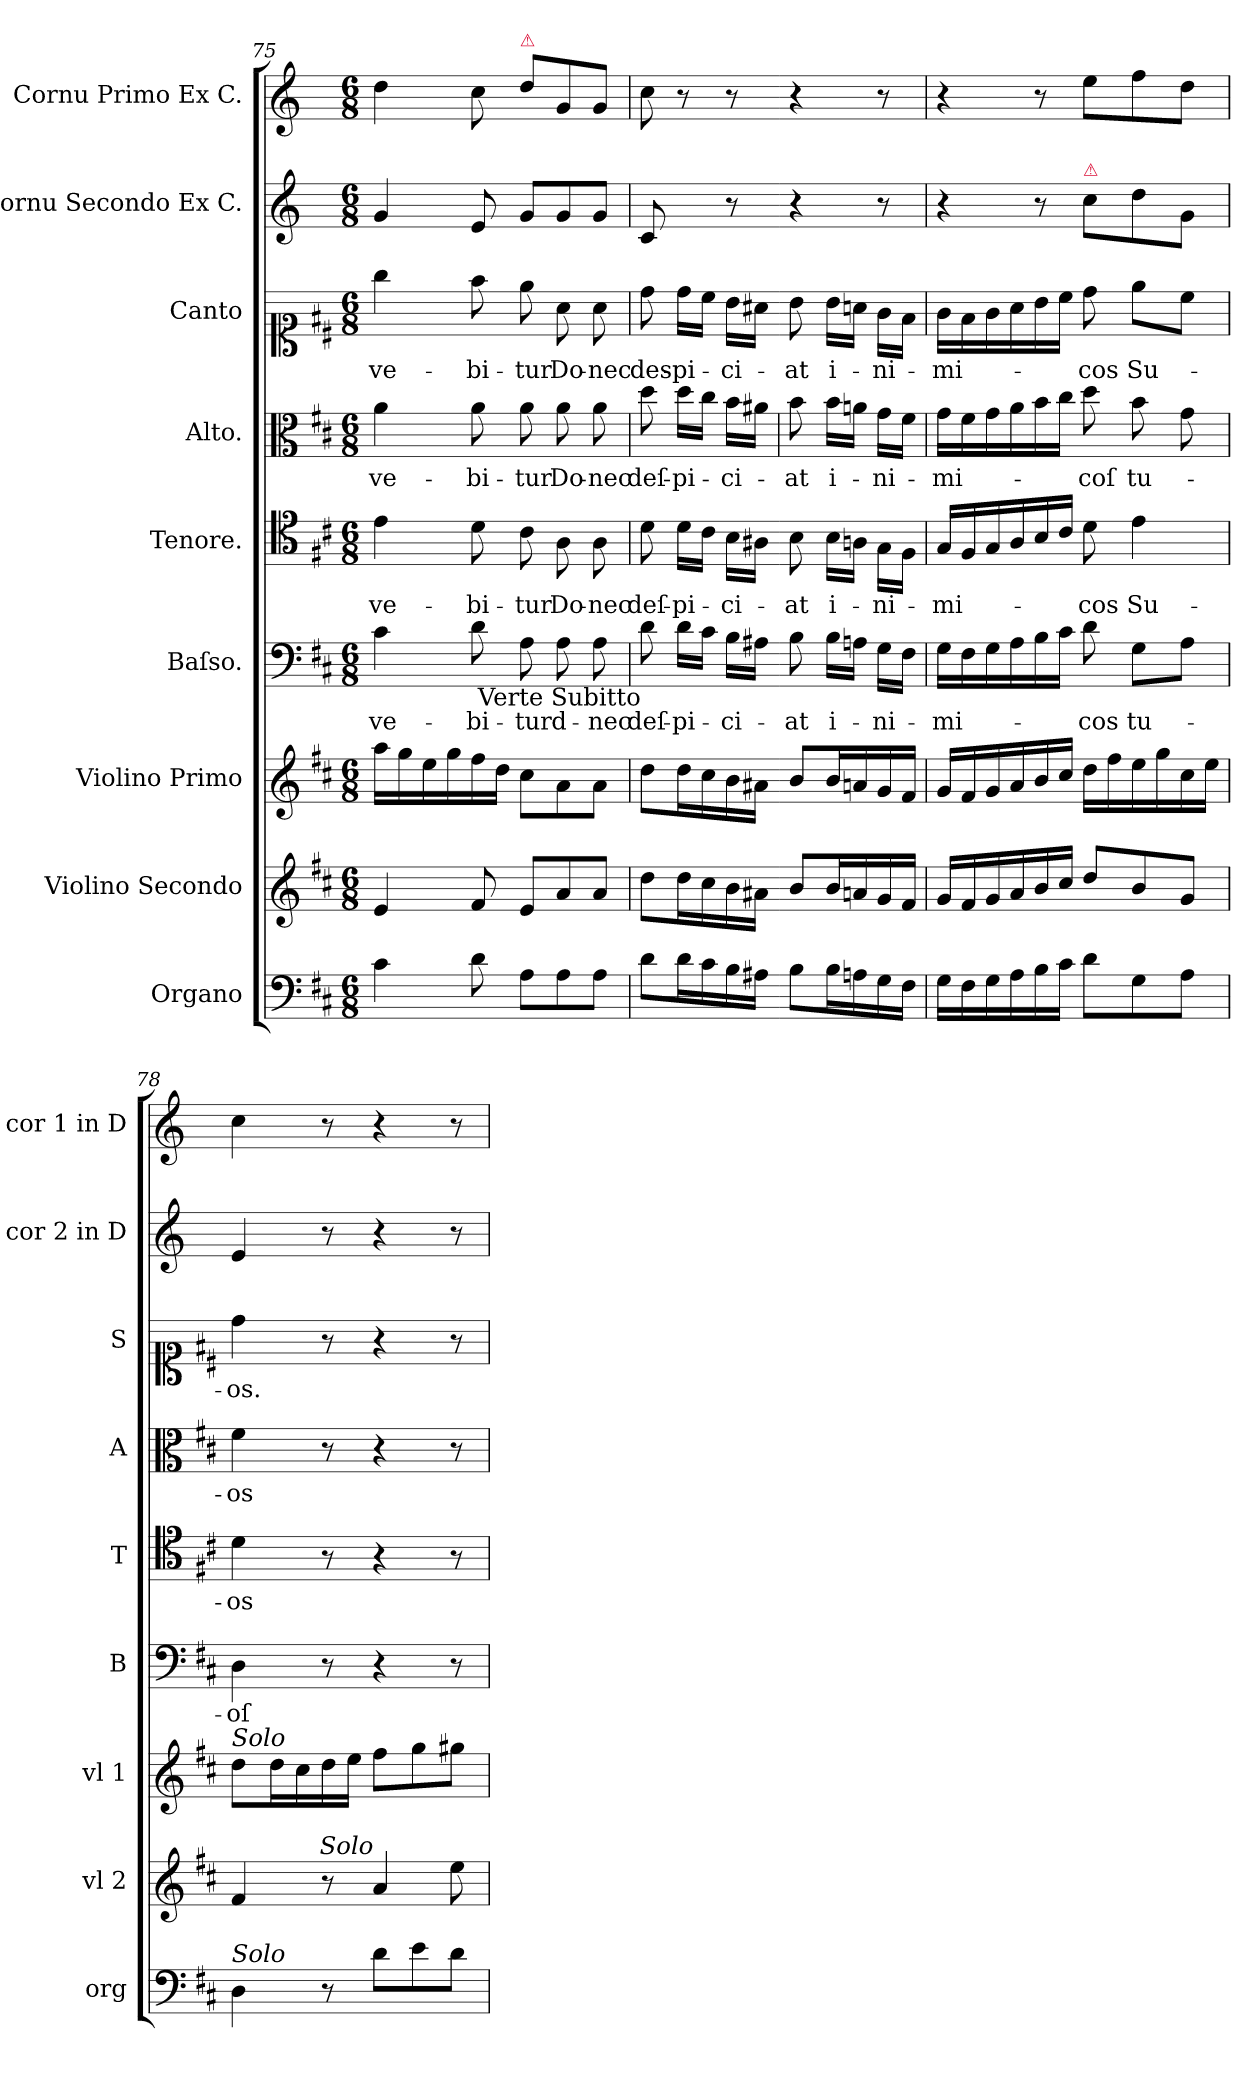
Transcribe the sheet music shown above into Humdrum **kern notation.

**kern	**kern	**kern	**kern	**text	**kern	**text	**kern	**text	**kern	**text	**kern	**kern
*part9	*part8	*part7	*part6	*part6	*part5	*part5	*part4	*part4	*part3	*part3	*part2	*part1
*staff9	*staff8	*staff7	*staff6	*staff6	*staff5	*staff5	*staff4	*staff4	*staff3	*staff3	*staff2	*staff1
*I"Organo	*I"Violino Secondo	*I"Violino Primo	*I"Baſso.	*	*I"Tenore.	*	*I"Alto.	*	*I"Canto	*	*I"Cornu Secondo Ex C.	*I"Cornu Primo Ex C.
*I'org	*I'vl 2	*I'vl 1	*I'B	*	*I'T	*	*I'A	*	*I'S	*	*I'cor 2 in D	*I'cor 1 in D
*clefF4	*clefG2	*clefG2	*clefF4	*	*clefC4	*	*clefC3	*	*clefC1	*	*clefG2	*clefG2
*	*	*	*	*	*	*	*	*	*	*	*ITrd6c10	*ITrd6c10
*k[f#c#]	*k[f#c#]	*k[f#c#]	*k[f#c#]	*	*k[f#c#]	*	*k[f#c#]	*	*k[f#c#]	*	*k[f#c#]	*k[f#c#]
*D:	*D:	*D:	*D:	*	*D:	*	*D:	*	*D:	*	*D:	*D:
*M6/8	*M6/8	*M6/8	*M6/8	*	*M6/8	*	*M6/8	*	*M6/8	*	*M6/8	*M6/8
=75	=75	=75	=75	=75	=75	=75	=75	=75	=75	=75	=75	=75
4c#\	4e/	16aa\LL	4c#\	-ve-	4e\	-ve-	4a\	-ve-	4gg\	-ve-	4A/	4e\
.	.	16gg\	.	.	.	.	.	.	.	.	.	.
.	.	16ee\	.	.	.	.	.	.	.	.	.	.
.	.	16gg\	.	.	.	.	.	.	.	.	.	.
8d\	8f#/	16ff#\	8d\	-bi-	8d\	-bi-	8a\	-bi-	8ff#\	-bi-	8F#/	8d\
.	.	16dd\JJ	.	.	.	.	.	.	.	.	.	.
!	!	!	!	!	!	!	!	!	!	!	!	!LO:TX:a:color=crimson:t=⚠
8A\L	8e/L	8cc#\L	8A\	-tur	8c#\	-tur	8a\	-tur	8ee\	-tur	8A/L	8e\L
8A\	8a/	8a\	8A\	d[o]-	8A\	Do-	8a\	Do-	8a\	Do-	8A/	8A/
8A\J	8a/J	8a\J	8A\	-nec	8A\	-nec	8a\	-nec	8a\	-nec	8A/J	8A/J
=76	=76	=76	=76	=76	=76	=76	=76	=76	=76	=76	=76	=76
8d\L	8dd\L	8dd\L	8d\	deſ-	8d\	deſ-	8dd\	deſ-	8dd\	des-	8D/	8d\
16d\L	16dd\L	16dd\L	16d\LL	-pi-	16d\LL	-pi-	16dd\LL	-pi-	16dd\LL	-pi-	8ryy	8r
16c#\	16cc#\	16cc#\	16c#\JJ	.	16c#\JJ	.	16cc#\JJ	.	16cc#\JJ	.	.	.
16B\	16b\	16b\	16B\LL	-ci-	16B\LL	-ci-	16b\LL	-ci-	16b\LL	-ci-	8r	8r
16A#X\JJ	16a#X\JJ	16a#X\JJ	16A#X\JJ	.	16A#X\JJ	.	16a#X\JJ	.	16a#X\JJ	.	.	.
!	!	!	!LO:TX:b:rj:t=Verte Subitto	!	!	!	!	!	!	!	!	!
=-	=-	=-	=-	=-	=-	=-	=	=-	=-	=-	=-	=-
8B\L	8b/L	8b/L	8B\	-at	8B\	-at	8b\	-at	8b\	-at	4r	4r
16B\L	16b/L	16b/L	16B\LL	i-	16B\LL	i-	16b\LL	i-	16b\LL	i-	.	.
16An\	16an/	16an/	16An\JJ	.	16An\JJ	.	16an\JJ	.	16an\JJ	.	.	.
16G\	16g/	16g/	16G\LL	-ni-	16G\LL	-ni-	16g\LL	-ni-	16g\LL	-ni-	8r	8r
16F#\JJ	16f#/JJ	16f#/JJ	16F#\JJ	.	16F#\JJ	.	16f#\JJ	.	16f#\JJ	.	.	.
=77	=77	=77	=77	=77	=77	=77	=77	=77	=77	=77	=77	=77
16G\LL	16g/LL	16g/LL	16G\LL	-mi-	16G/LL	-mi-	16g\LL	-mi-	16g\LL	-mi-	4r	4r
16F#\	16f#/	16f#/	16F#\	.	16F#/	.	16f#\	.	16f#\	.	.	.
16G\	16g/	16g/	16G\	.	16G/	.	16g\	.	16g\	.	.	.
16A\	16a/	16a/	16A\	.	16A/	.	16a\	.	16a\	.	.	.
16B\	16b/	16b/	16B\	.	16B/	.	16b\	.	16b\	.	8r	8r
16c#\JJ	16cc#/JJ	16cc#/JJ	16c#\JJ	.	16c#/JJ	.	16cc#\JJ	.	16cc#\JJ	.	.	.
!	!	!	!	!	!	!	!	!	!	!	!LO:TX:a:color=crimson:t=⚠	!
8d\L	8dd/L	16dd\LL	8d\	-cos	8d\	-cos	8dd\	-coſ	8dd\	-cos	8d\L	8f#\L
.	.	16ff#\	.	.	.	.	.	.	.	.	.	.
8G\	8b/	16ee\	8G\L	tu-	4e\	Su-	8b\	tu-	8ee\L	Su-	8e\	8g\
.	.	16gg\	.	.	.	.	.	.	.	.	.	.
8A\J	8g/J	16cc#\	8A\J	.	.	.	8g\	.	8cc#\J	.	8A/J	8e\J
.	.	16ee\JJ	.	.	.	.	.	.	.	.	.	.
=78	=78	=78	=78	=78	=78	=78	=78	=78	=78	=78	=78	=78
!	!	!LO:TX:a:i:t=Solo	!	!	!	!	!	!	!	!	!	!
!LO:TX:a:i:t=Solo	!	!	!	!	!	!	!	!	!	!	!	!
4D\	4f#/	8dd\L	4D\	-oſ	4d\	-os	4f#\	-os	4dd\	-os.	4F#/	4d\
.	.	16dd\L	.	.	.	.	.	.	.	.	.	.
.	.	16cc#\	.	.	.	.	.	.	.	.	.	.
8r	8r	16dd\	8r	.	8r	.	8r	.	8r	.	8r	8r
.	.	16ee\JJ	.	.	.	.	.	.	.	.	.	.
!	!LO:TX:a:i:rj:t=Solo	!	!	!	!	!	!	!	!	!	!	!
8d\L	4a/	8ff#\L	4r	.	4r	.	4r	.	4r	.	4r	4r
8e\	.	8gg\	.	.	.	.	.	.	.	.	.	.
8d\J	8ee\	8gg#X\J	8r	.	8r	.	8r	.	8r	.	8r	8r
=	=	=	=	=	=	=	=	=	=	=	=	=
*-	*-	*-	*-	*-	*-	*-	*-	*-	*-	*-	*-	*-
